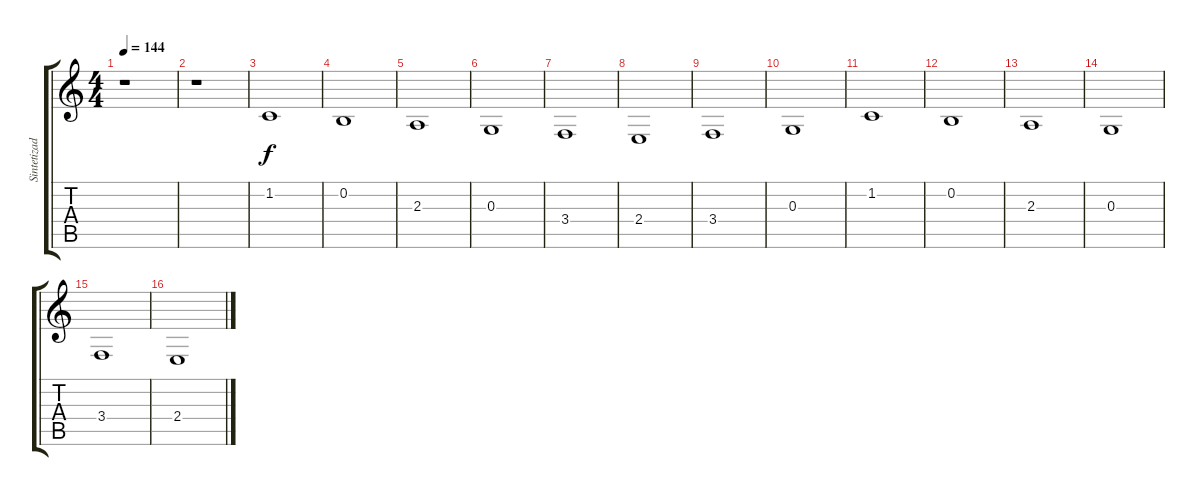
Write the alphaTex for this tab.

\track ("Sintetizador" "Sintetizad") {instrument choiraahs}
\staff {score tabs}
\tuning (E4 B3 G3 D3 A2 E2) {hide}
\ts (4 4)
\tempo 144
\clef g2
\ks c
r.1{dy f} |
r.1 |
1.2.1 |
0.2.1 |
2.3.1 |
0.3.1 |
3.4.1 |
2.4.1 |
3.4.1 |
0.3.1 |
1.2.1 |
0.2.1 |
2.3.1 |
0.3.1 |
3.4.1 |
2.4.1
